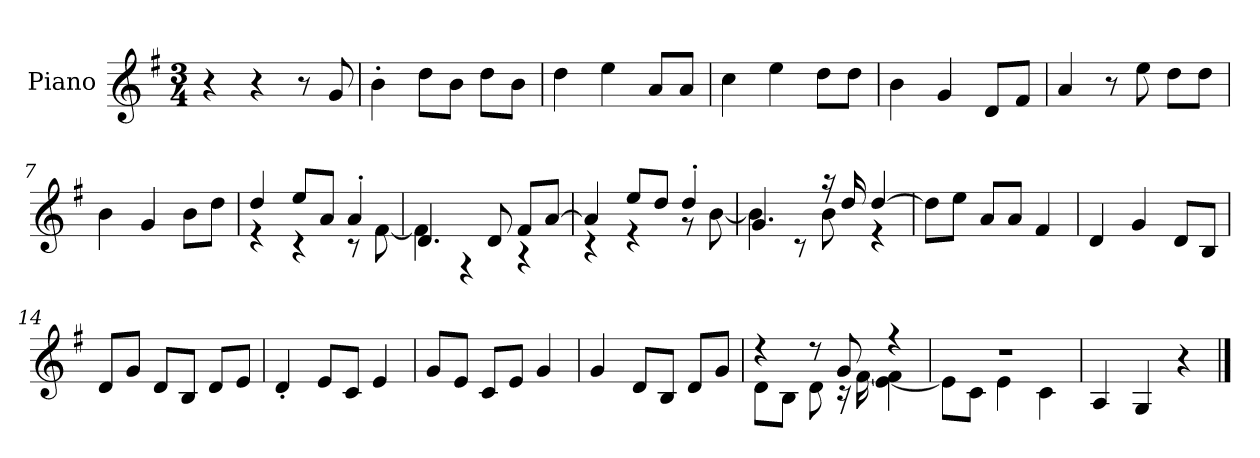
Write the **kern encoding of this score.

**kern
*part1
*staff1
*I"Piano
*I'P-no
*clefG2
*k[f#]
*M3/4
*MM175
=1
4r
4r
8r
8g/
=2
4b'\
8dd\L
8b\J
8dd\L
8b\J
=3
4dd\
4ee\
8a/L
8a/J
=4
4cc\
4ee\
8dd\L
8dd\J
=5
4b\
4g/
8d/L
8f#/J
=6
4a/
8r
8ee\
8dd\L
8dd\J
=7
4b\
4g/
8b\L
8dd\J
=8
*^
4dd/	4r
8ee/L	4r
8a/J	.
4a'/	8r
.	[8f#\
!!LO:LB:g=z	!!
=9	=9
4.d/	4f#\]
.	4r
8d/	.
8f#/L	4r
[8a/J	.
=10	=10
4a/]	4r
8ee/L	4r
8dd/J	.
4dd'/	8r
.	[8b\
=11	=11
4.g/	4b\]
.	8r
16r	8b\
16dd/	.
[4dd/	4r
*v	*v
=12
8dd\L]
8ee\J
8a/L
8a/J
4f#/
=13
4d/
4g/
8d/L
8B/J
=14
8d/L
8g/J
8d/L
8B/J
8d/L
8e/J
=15
4d'/
8e/L
8c/J
4e/
!!LO:LB:g=z
=16
8g/L
8e/J
8c/L
8e/J
4g/
=17
4g/
8d/L
8B/J
8d/L
8g/J
=18
*^
4r	8d\L
.	8B\J
8r	8d\
8g/	16r
.	[16f#\
4r	[4e\ 4f#\]
=19	=19
2.r	8e\L]
.	8c\J
.	4e\
.	4c\
*v	*v
=20
4A/
4G/
4r
==
*-
